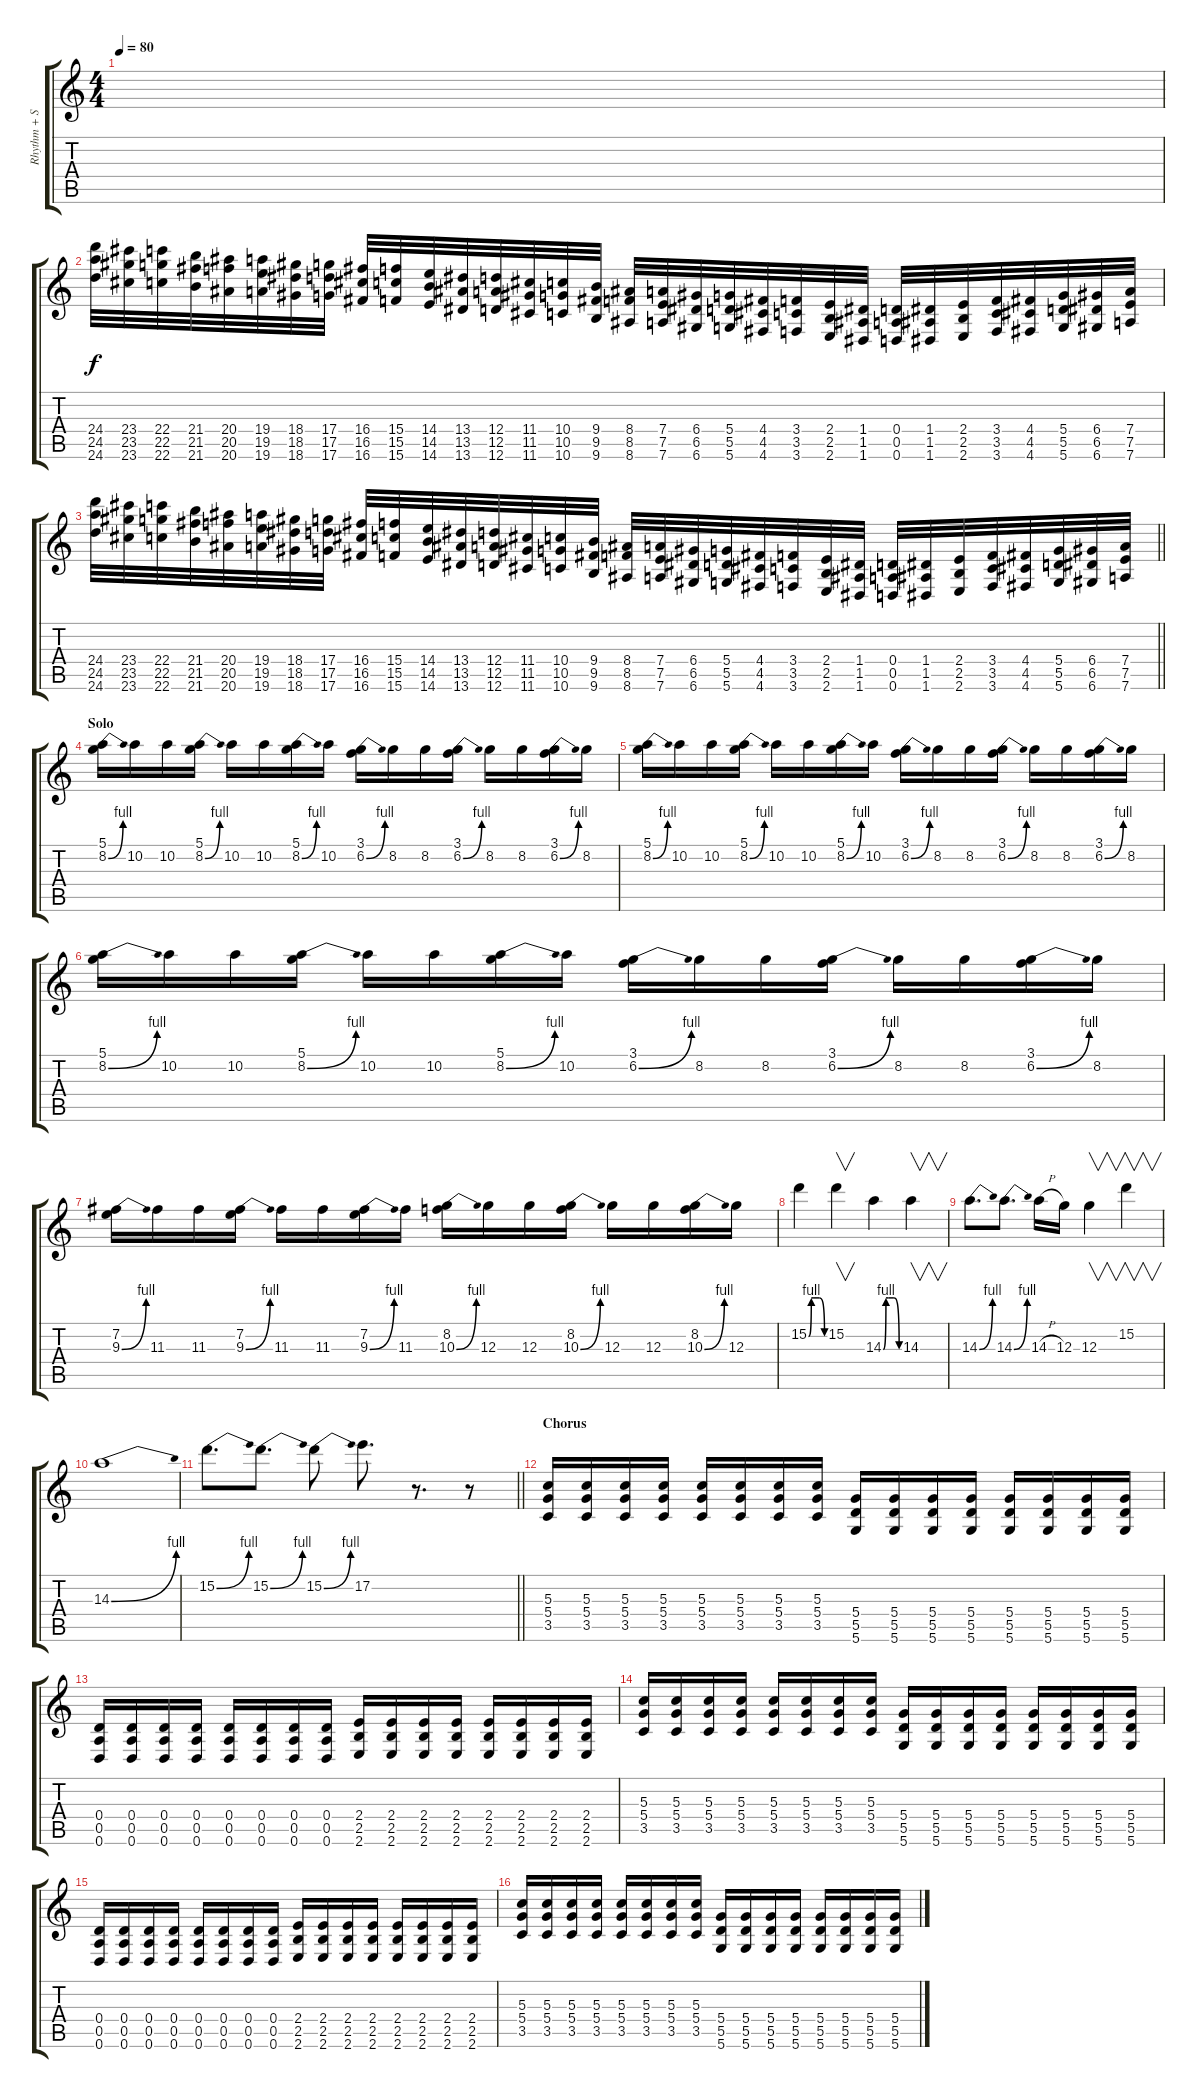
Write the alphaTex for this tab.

\track ("Rhythm + Solo Guitar" "Rhythm + S") {instrument distortionguitar}
\staff {score tabs}
\tuning (E4 B3 G3 D3 A2 D2) {hide}
\ts (4 4)
\tempo 80
\clef g2
\ks c
|
(24.4 24.5 24.6).32{instrument guitarfretnoise} (23.4 23.5 23.6).32 (22.4 22.5 22.6).32 (21.4 21.5 21.6).32 (20.4 20.5 20.6).32 (19.4 19.5 19.6).32 (18.4 18.5 18.6).32 (17.4 17.5 17.6).32 (16.4 16.5 16.6).32 (15.4 15.5 15.6).32 (14.4 14.5 14.6).32 (13.4 13.5 13.6).32 (12.4 12.5 12.6).32 (11.4 11.5 11.6).32 (10.4 10.5 10.6).32 (9.4 9.5 9.6).32 (8.4 8.5 8.6).32 (7.4 7.5 7.6).32 (6.4 6.5 6.6).32 (5.4 5.5 5.6).32 (4.4 4.5 4.6).32 (3.4 3.5 3.6).32 (2.4 2.5 2.6).32 (1.4 1.5 1.6).32 (0.4 0.5 0.6).32 (1.4 1.5 1.6).32 (2.4 2.5 2.6).32 (3.4 3.5 3.6).32 (4.4 4.5 4.6).32 (5.4 5.5 5.6).32 (6.4 6.5 6.6).32 (7.4 7.5 7.6).32 |
\barLineRight lightlight
(24.4 24.5 24.6).32{instrument guitarfretnoise} (23.4 23.5 23.6).32 (22.4 22.5 22.6).32 (21.4 21.5 21.6).32 (20.4 20.5 20.6).32 (19.4 19.5 19.6).32 (18.4 18.5 18.6).32 (17.4 17.5 17.6).32 (16.4 16.5 16.6).32 (15.4 15.5 15.6).32 (14.4 14.5 14.6).32 (13.4 13.5 13.6).32 (12.4 12.5 12.6).32 (11.4 11.5 11.6).32 (10.4 10.5 10.6).32 (9.4 9.5 9.6).32 (8.4 8.5 8.6).32 (7.4 7.5 7.6).32 (6.4 6.5 6.6).32 (5.4 5.5 5.6).32 (4.4 4.5 4.6).32 (3.4 3.5 3.6).32 (2.4 2.5 2.6).32 (1.4 1.5 1.6).32 (0.4 0.5 0.6).32 (1.4 1.5 1.6).32 (2.4 2.5 2.6).32 (3.4 3.5 3.6).32 (4.4 4.5 4.6).32 (5.4 5.5 5.6).32 (6.4 6.5 6.6).32 (7.4 7.5 7.6).32 |
\section ("" "Solo")
(5.1 8.2{be (bend 0 0 60 4)}).16{instrument distortionguitar} 10.2.16 10.2.16 (5.1 8.2{be (bend 0 0 60 4)}).16 10.2.16 10.2.16 (5.1 8.2{be (bend 0 0 60 4)}).16 10.2.16 (3.1 6.2{be (bend 0 0 60 4)}).16 8.2.16 8.2.16 (3.1 6.2{be (bend 0 0 60 4)}).16 8.2.16 8.2.16 (3.1 6.2{be (bend 0 0 60 4)}).16 8.2.16 |
(5.1 8.2{be (bend 0 0 60 4)}).16{instrument distortionguitar} 10.2.16 10.2.16 (5.1 8.2{be (bend 0 0 60 4)}).16 10.2.16 10.2.16 (5.1 8.2{be (bend 0 0 60 4)}).16 10.2.16 (3.1 6.2{be (bend 0 0 60 4)}).16 8.2.16 8.2.16 (3.1 6.2{be (bend 0 0 60 4)}).16 8.2.16 8.2.16 (3.1 6.2{be (bend 0 0 60 4)}).16 8.2.16 |
(5.1 8.2{be (bend 0 0 60 4)}).16{instrument distortionguitar} 10.2.16 10.2.16 (5.1 8.2{be (bend 0 0 60 4)}).16 10.2.16 10.2.16 (5.1 8.2{be (bend 0 0 60 4)}).16 10.2.16 (3.1 6.2{be (bend 0 0 60 4)}).16 8.2.16 8.2.16 (3.1 6.2{be (bend 0 0 60 4)}).16 8.2.16 8.2.16 (3.1 6.2{be (bend 0 0 60 4)}).16 8.2.16 |
(7.2 9.3{be (bend 0 0 60 4)}).16 11.3.16 11.3.16 (7.2 9.3{be (bend 0 0 60 4)}).16 11.3.16 11.3.16 (7.2 9.3{be (bend 0 0 60 4)}).16 11.3.16 (8.2 10.3{be (bend 0 0 60 4)}).16 12.3.16 12.3.16 (8.2 10.3{be (bend 0 0 60 4)}).16 12.3.16 12.3.16 (8.2 10.3{be (bend 0 0 60 4)}).16 12.3.16 |
15.2{be (custom 0 0 10 4 20 4 40 4 60 0)}.4 15.2.4{v} 14.3{be (custom 0 0 10 4 20 4 40 4 60 0)}.4 14.3.4{v} |
14.3{be (bend 0 0 60 4)}.8{d} 14.3{be (bend 0 0 60 4)}.8{d} 14.3{h}.16 12.3.16 12.3.4{v} 15.2.4{v} |
14.3{be (bend 0 0 60 4)}.1 |
\barLineRight lightlight
15.2{be (bend 0 0 60 4)}.8{d} 15.2{be (bend 0 0 60 4)}.8{d} 15.2{be (bend 0 0 60 4)}.8 17.2.8{d} r.8{d} r.8 |
\section ("" "Chorus")
(5.3 5.4 3.5).16 (5.3 5.4 3.5).16 (5.3 5.4 3.5).16 (5.3 5.4 3.5).16 (5.3 5.4 3.5).16 (5.3 5.4 3.5).16 (5.3 5.4 3.5).16 (5.3 5.4 3.5).16 (5.4 5.5 5.6).16 (5.4 5.5 5.6).16 (5.4 5.5 5.6).16 (5.4 5.5 5.6).16 (5.4 5.5 5.6).16 (5.4 5.5 5.6).16 (5.4 5.5 5.6).16 (5.4 5.5 5.6).16 |
(0.4 0.5 0.6).16 (0.4 0.5 0.6).16 (0.4 0.5 0.6).16 (0.4 0.5 0.6).16 (0.4 0.5 0.6).16 (0.4 0.5 0.6).16 (0.4 0.5 0.6).16 (0.4 0.5 0.6).16 (2.4 2.5 2.6).16 (2.4 2.5 2.6).16 (2.4 2.5 2.6).16 (2.4 2.5 2.6).16 (2.4 2.5 2.6).16 (2.4 2.5 2.6).16 (2.4 2.5 2.6).16 (2.4 2.5 2.6).16 |
(5.3 5.4 3.5).16 (5.3 5.4 3.5).16 (5.3 5.4 3.5).16 (5.3 5.4 3.5).16 (5.3 5.4 3.5).16 (5.3 5.4 3.5).16 (5.3 5.4 3.5).16 (5.3 5.4 3.5).16 (5.4 5.5 5.6).16 (5.4 5.5 5.6).16 (5.4 5.5 5.6).16 (5.4 5.5 5.6).16 (5.4 5.5 5.6).16 (5.4 5.5 5.6).16 (5.4 5.5 5.6).16 (5.4 5.5 5.6).16 |
(0.4 0.5 0.6).16 (0.4 0.5 0.6).16 (0.4 0.5 0.6).16 (0.4 0.5 0.6).16 (0.4 0.5 0.6).16 (0.4 0.5 0.6).16 (0.4 0.5 0.6).16 (0.4 0.5 0.6).16 (2.4 2.5 2.6).16 (2.4 2.5 2.6).16 (2.4 2.5 2.6).16 (2.4 2.5 2.6).16 (2.4 2.5 2.6).16 (2.4 2.5 2.6).16 (2.4 2.5 2.6).16 (2.4 2.5 2.6).16 |
(5.3 5.4 3.5).16 (5.3 5.4 3.5).16 (5.3 5.4 3.5).16 (5.3 5.4 3.5).16 (5.3 5.4 3.5).16 (5.3 5.4 3.5).16 (5.3 5.4 3.5).16 (5.3 5.4 3.5).16 (5.4 5.5 5.6).16 (5.4 5.5 5.6).16 (5.4 5.5 5.6).16 (5.4 5.5 5.6).16 (5.4 5.5 5.6).16 (5.4 5.5 5.6).16 (5.4 5.5 5.6).16 (5.4 5.5 5.6).16
